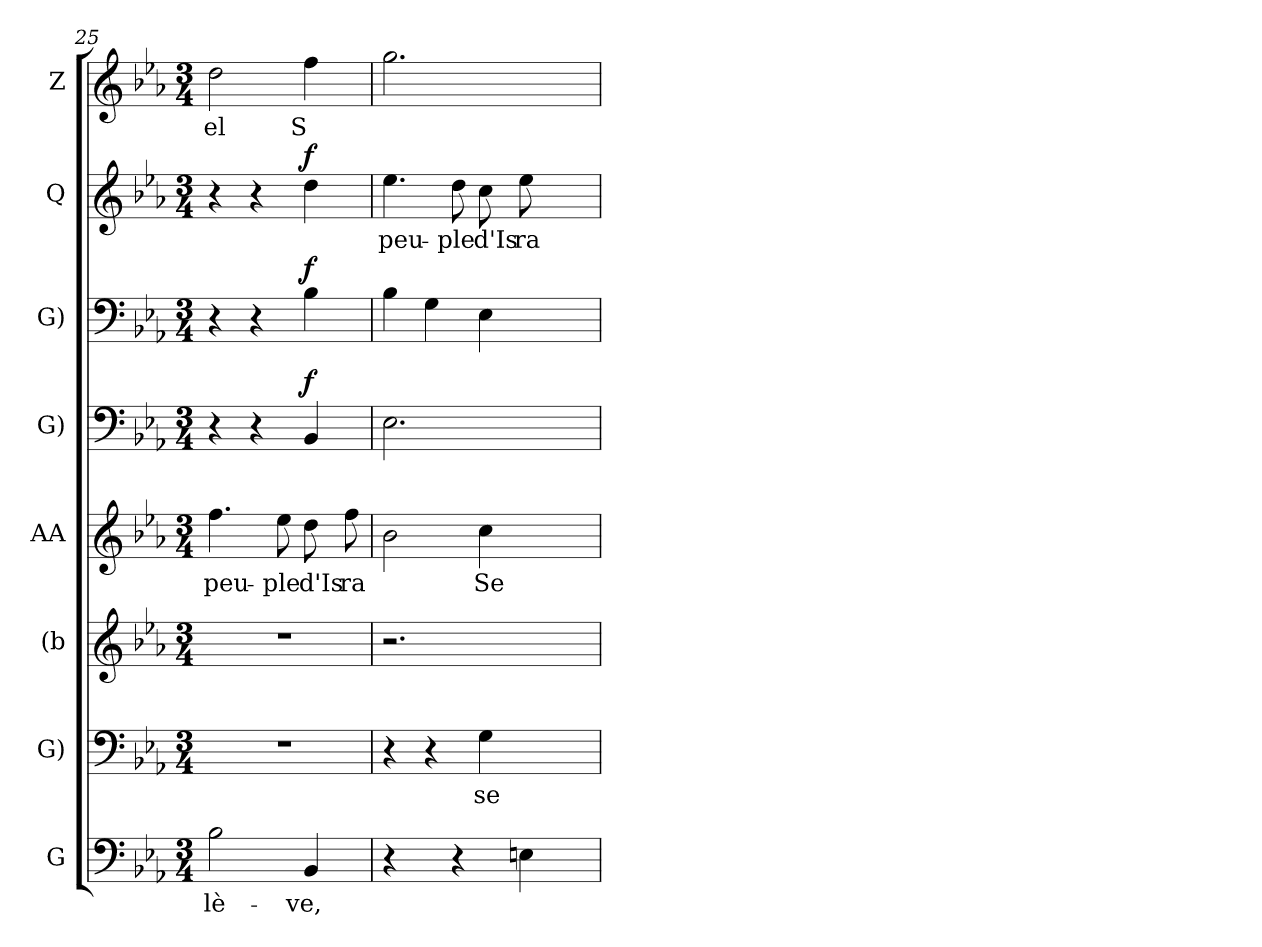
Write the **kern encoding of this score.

**kern	**text	**kern	**text	**kern	**kern	**text	**kern	**dynam	**kern	**dynam	**kern	**text	**dynam	**kern	**text
*part8	*part8	*part7	*part7	*part6	*part5	*part5	*part4	*part4	*part3	*part3	*part2	*part2	*part2	*part1	*part1
*staff8	*staff8	*staff7	*staff7	*staff6	*staff5	*staff5	*staff4	*staff4	*staff3	*staff3	*staff2	*staff2	*staff2	*staff1	*staff1
*I"G	*	*I"G)	*	*I"(b	*I"AA	*	*I"G)	*	*I"G)	*	*I"Q	*	*	*I"Z	*
*clefF4	*	*clefF4	*	*clefG2	*clefG2	*	*clefF4	*	*clefF4	*	*clefG2	*	*	*clefG2	*
*k[b-e-a-]	*	*k[b-e-a-]	*	*k[b-e-a-]	*k[b-e-a-]	*	*k[b-e-a-]	*	*k[b-e-a-]	*	*k[b-e-a-]	*	*	*k[b-e-a-]	*
*M3/4	*	*M3/4	*	*M3/4	*M3/4	*	*M3/4	*	*M3/4	*	*M3/4	*	*	*M3/4	*
=25	=25	=25	=25	=25	=25	=25	=25	=25	=25	=25	=25	=25	=25	=25	=25
2B-i\	lè-	2.r	.	2.r	4.ffi\	peu-	4r	.	4r	.	4r	.	.	2ddi\	el
.	.	.	.	.	.	.	4r	.	4r	.	4r	.	.	.	.
.	.	.	.	.	8ee-i\	ple	.	.	.	.	.	.	.	.	.
!	!	!	!	!	!	!	!	!LO:DY:a	!	!LO:DY:a	!	!	!LO:DY:a	!	!
4BB-i/	ve,	.	.	.	8ddi\	d'Is	4BB-i/	f	4B-i\	f	4ddi\	.	f	4ffi\	S
.	.	.	.	.	8ffi\	ra	.	.	.	.	.	.	.	.	.
!!LO:LB:g=z
=26	=26	=26	=26	=26	=26	=26	=26	=26	=26	=26	=26	=26	=26	=26	=26
4r	.	4r	.	2.r	2b-i\	.	2.E-i\	.	4B-i\	.	4.ee-i\	peu-	.	2.ggi\	.
8ryy	.	4r	.	.	.	.	.	.	4Gi\	.	.	.	.	.	.
4r	.	.	.	.	.	.	.	.	.	.	8ddi\	ple	.	.	.
.	.	4Gi\	se	.	4cci\	Se	.	.	4E-i\	.	8cci\	d'Is	.	.	.
4Ej\	.	.	.	.	.	.	.	.	.	.	8ee-i\	ra	.	.	.
.	.	4ryy	.	4ryy	4ryy	.	4ryy	.	4ryy	.	4ryy	.	.	4ryy	.
8ryy	.	.	.	.	.	.	.	.	.	.	.	.	.	.	.
=	=	=	=	=	=	=	=	=	=	=	=	=	=	=	=
*-	*-	*-	*-	*-	*-	*-	*-	*-	*-	*-	*-	*-	*-	*-	*-
